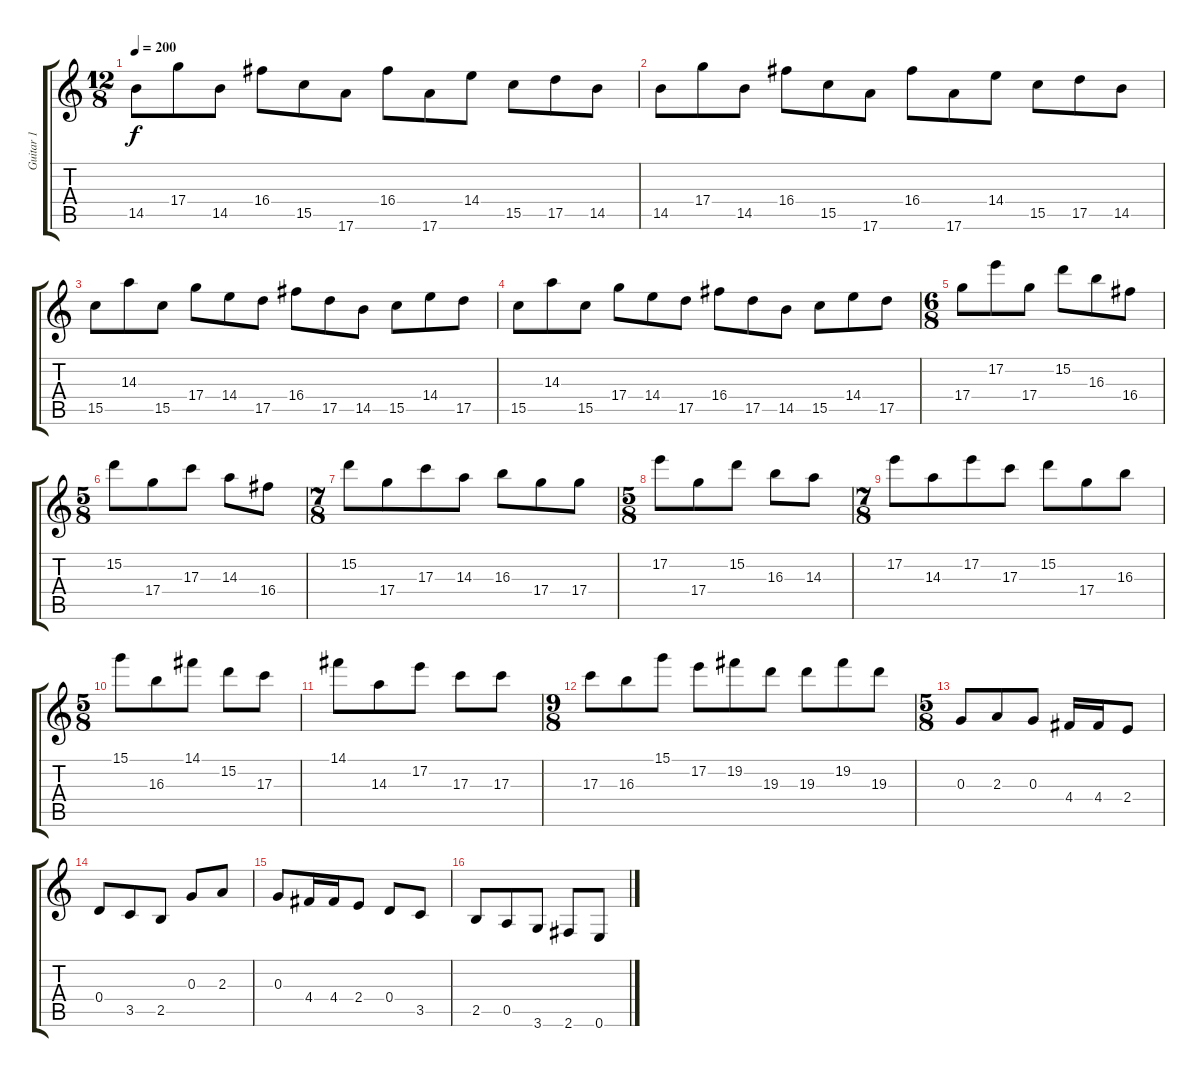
\track ("Guitar 1" "Guitar 1") {instrument overdrivenguitar}
\staff {score tabs}
\tuning (E4 B3 G3 D3 A2 E2) {hide}
\ts (12 8)
\tempo 200
\clef g2
\ks c
14.5.8{dy f} 17.4.8 14.5.8 16.4.8 15.5.8 17.6.8 16.4.8 17.6.8 14.4.8 15.5.8 17.5.8 14.5.8 |
14.5.8 17.4.8 14.5.8 16.4.8 15.5.8 17.6.8 16.4.8 17.6.8 14.4.8 15.5.8 17.5.8 14.5.8 |
15.5.8 14.3.8 15.5.8 17.4.8 14.4.8 17.5.8 16.4.8 17.5.8 14.5.8 15.5.8 14.4.8 17.5.8 |
15.5.8 14.3.8 15.5.8 17.4.8 14.4.8 17.5.8 16.4.8 17.5.8 14.5.8 15.5.8 14.4.8 17.5.8 |
\ts (6 8)
17.4.8 17.2.8 17.4.8 15.2.8 16.3.8 16.4.8 |
\ts (5 8)
15.2.8 17.4.8 17.3.8 14.3.8 16.4.8 |
\ts (7 8)
15.2.8 17.4.8 17.3.8 14.3.8 16.3.8 17.4.8 17.4.8 |
\ts (5 8)
17.2.8 17.4.8 15.2.8 16.3.8 14.3.8 |
\ts (7 8)
17.2.8 14.3.8 17.2.8 17.3.8 15.2.8 17.4.8 16.3.8 |
\ts (5 8)
15.1.8 16.3.8 14.1.8 15.2.8 17.3.8 |
14.1.8 14.3.8 17.2.8 17.3.8 17.3.8 |
\ts (9 8)
17.3.8 16.3.8 15.1.8 17.2.8 19.2.8 19.3.8 19.3.8 19.2.8 19.3.8 |
\ts (5 8)
0.3.8{volume 9} 2.3.8 0.3.8 4.4.16 4.4.16 2.4.8 |
0.4.8 3.5.8 2.5.8 0.3.8 2.3.8 |
0.3.8 4.4.16 4.4.16 2.4.8 0.4.8 3.5.8 |
2.5.8 0.5.8 3.6.8 2.6.8 0.6.8
